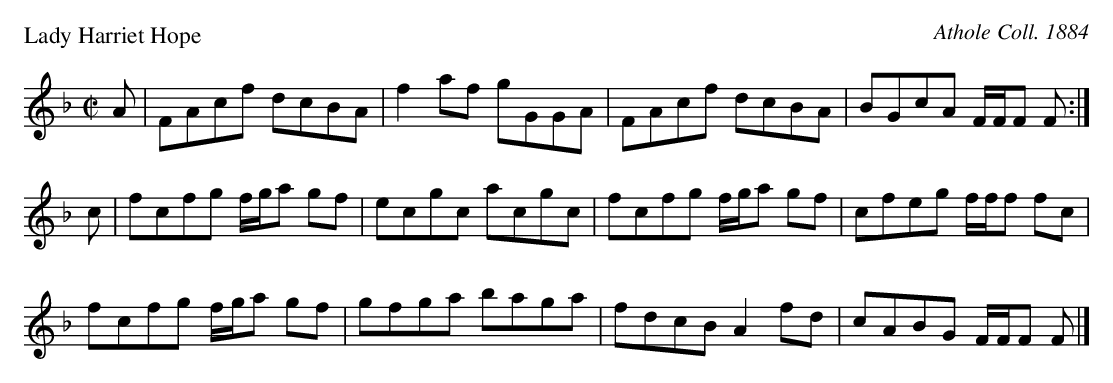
X:1
M:C|
L:1/8
P: Lady Harriet Hope
O:Athole Coll. 1884
K:F
A | FAcf dcBA | f2 af gGGA | FAcf dcBA | BGcA F/F/F F :|
c | fcfg f/g/a gf | ecgc acgc | fcfg f/g/a gf | cfeg f/f/f fc |
    fcfg f/g/a gf | gfga baga | fdcB A2 fd | cABG F/F/F F |]
